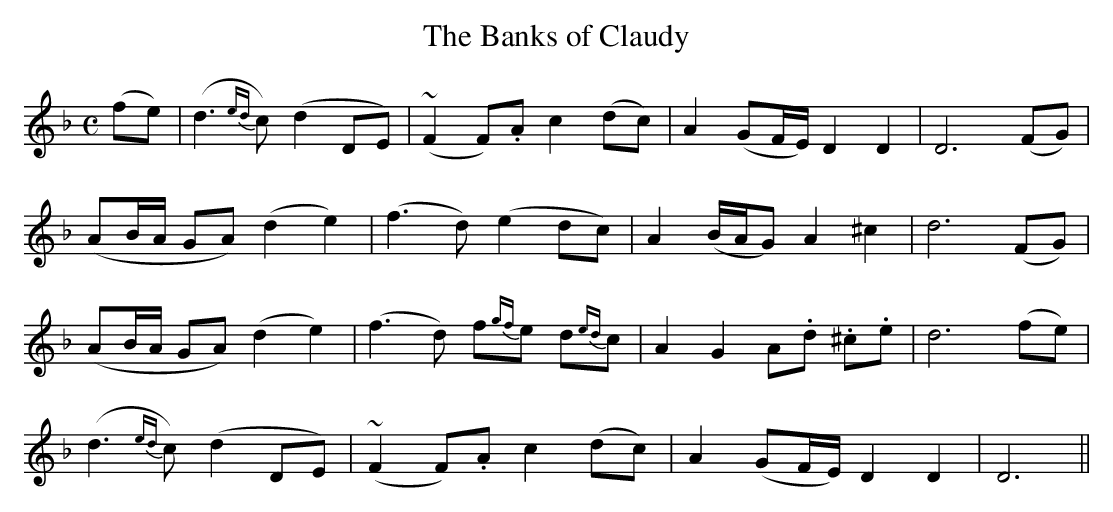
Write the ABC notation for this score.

X:1
T: The Banks of Claudy
M:C
L:1/8
K:Dm
(fe) | (d3 {ed}c) (d2 DE) | (~F2 F).A c2 (dc) | A2 (GF/E/) D2 D2 | D6 (FG) |
(AB/A/ GA) (d2 e2) | (f3 d) (e2 dc) | A2 (B/A/G) A2 ^c2 | d6 (FG) |
(AB/A/ GA) (d2 e2) | (f3 d) f{gf}e d{ed}c | A2 G2 A.d .^c.e | d6 (fe) |
(d3 {ed}c) (d2 DE) | (~F2 F).A c2 (dc) | A2 (GF/E/) D2 D2 | D6 ||
